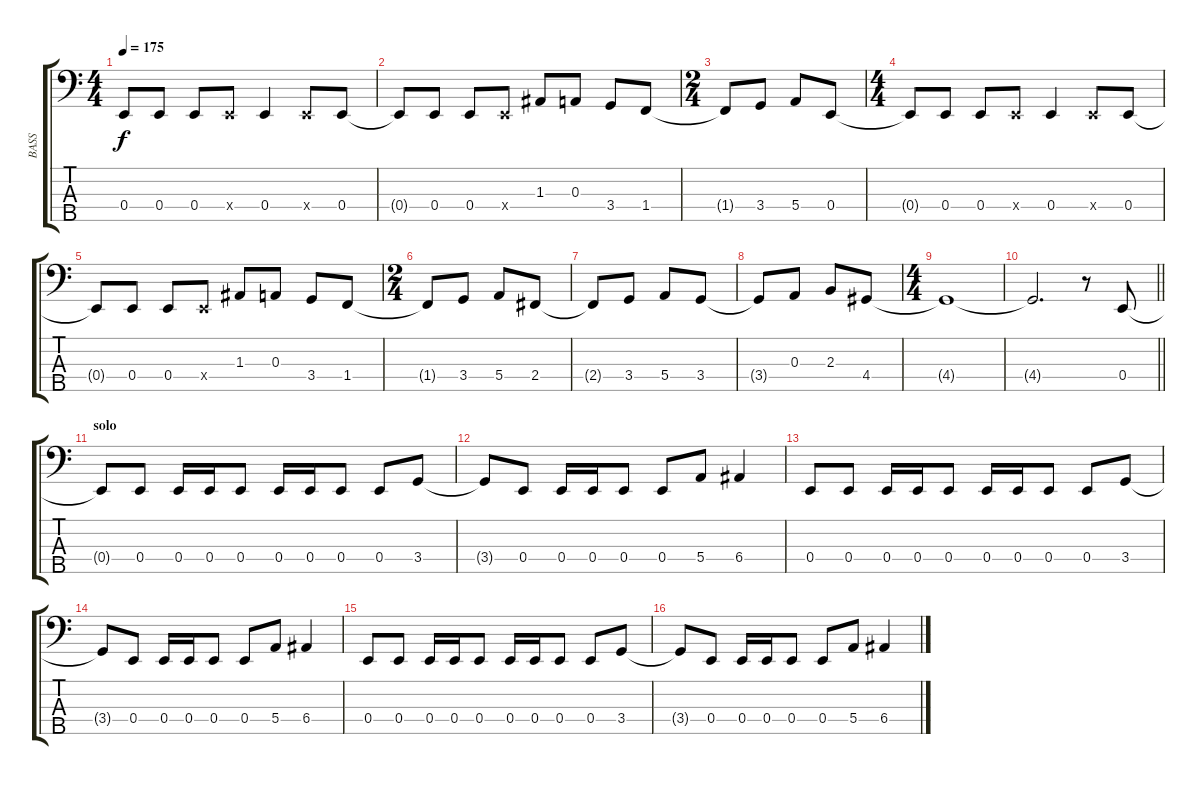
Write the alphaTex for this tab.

\track ("BASS" "BASS") {instrument electricbassfinger}
\staff {score tabs}
\tuning (G2 D2 A1 E1 B0) {hide}
\ts (4 4)
\tempo 175
\clef f4
\ks c
0.4{t}.8{dy f} 0.4.8 0.4.8 0.4{x}.8 0.4.4 0.4{x}.8 0.4.8 |
0.4{t}.8 0.4.8 0.4.8 0.4{x}.8 1.3.8 0.3.8 3.4.8 1.4.8 |
\ts (2 4)
1.4{t}.8 3.4.8 5.4.8 0.4.8 |
\ts (4 4)
0.4{t}.8 0.4.8 0.4.8 0.4{x}.8 0.4.4 0.4{x}.8 0.4.8 |
0.4{t}.8 0.4.8 0.4.8 0.4{x}.8 1.3.8 0.3.8 3.4.8 1.4.8 |
\ts (2 4)
1.4{t}.8 3.4.8 5.4.8 2.4.8 |
2.4{t}.8 3.4.8 5.4.8 3.4.8 |
3.4{t}.8 0.3.8 2.3.8 4.4.8 |
\ts (4 4)
4.4{t}.1 |
\barLineRight lightlight
4.4{t}.2{d} r.8 0.4.8 |
\section ("" "solo")
0.4{t}.8 0.4.8 0.4.16 0.4.16 0.4.8 0.4.16 0.4.16 0.4.8 0.4.8 3.4.8 |
3.4{t}.8 0.4.8 0.4.16 0.4.16 0.4.8 0.4.8 5.4.8 6.4.4 |
0.4.8 0.4.8 0.4.16 0.4.16 0.4.8 0.4.16 0.4.16 0.4.8 0.4.8 3.4.8 |
3.4{t}.8 0.4.8 0.4.16 0.4.16 0.4.8 0.4.8 5.4.8 6.4.4 |
0.4.8 0.4.8 0.4.16 0.4.16 0.4.8 0.4.16 0.4.16 0.4.8 0.4.8 3.4.8 |
3.4{t}.8 0.4.8 0.4.16 0.4.16 0.4.8 0.4.8 5.4.8 6.4.4
